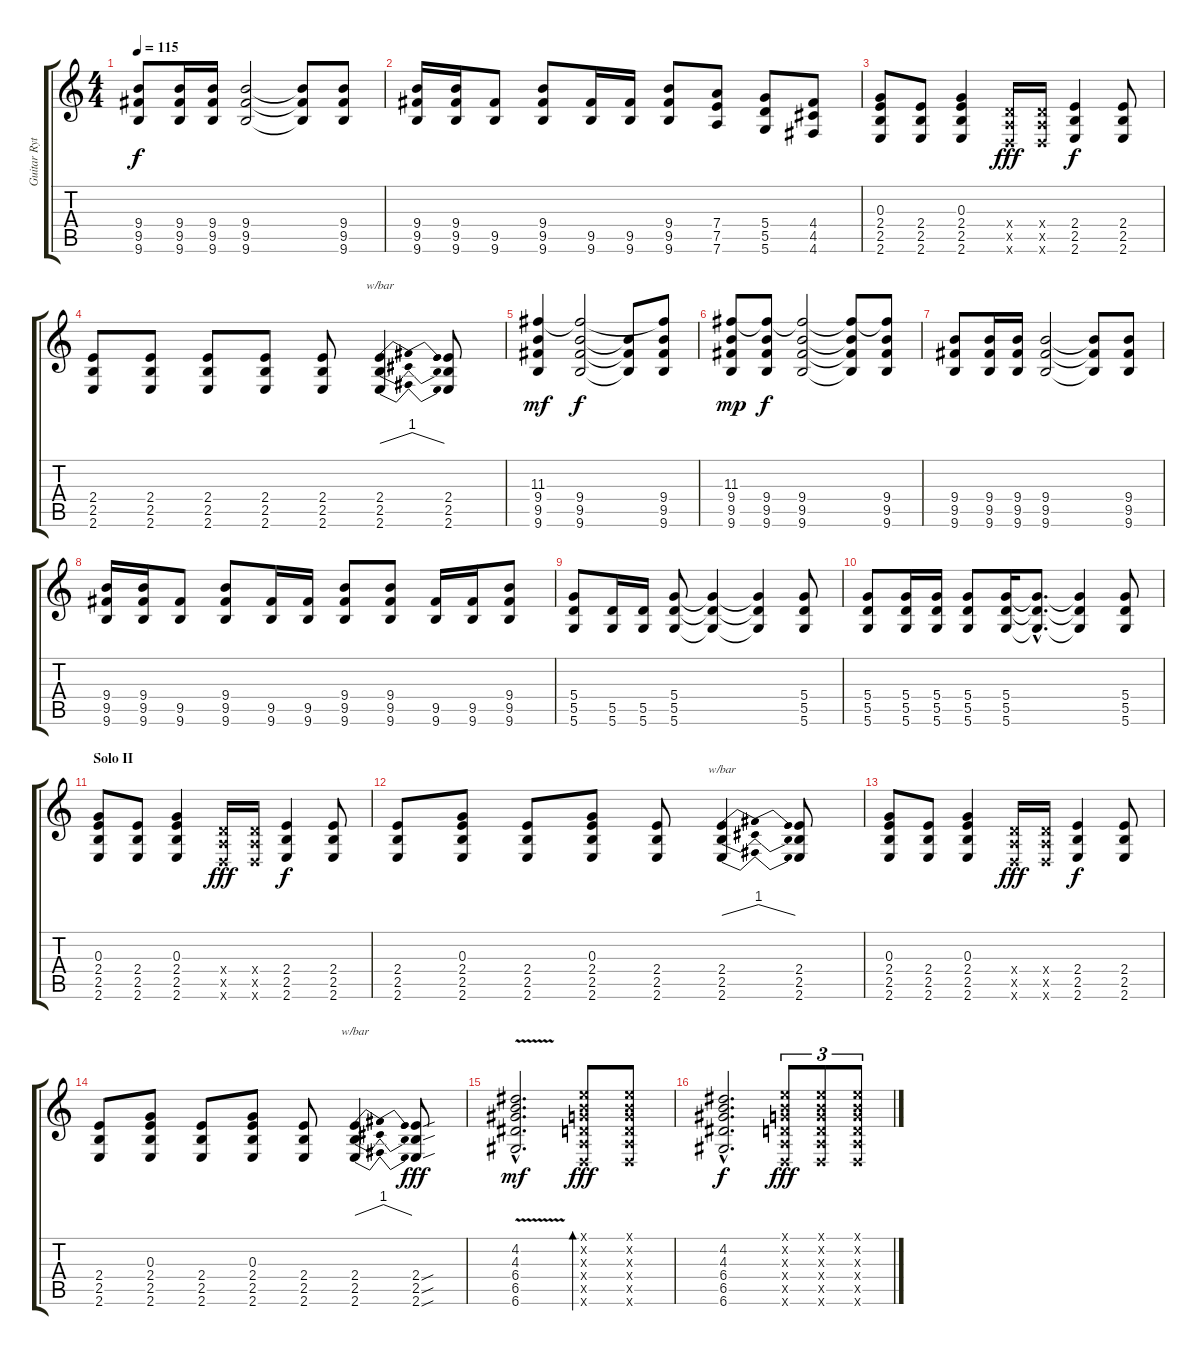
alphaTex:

\track ("Guitar Rythm" "Guitar Ryt") {instrument distortionguitar}
\staff {score tabs}
\tuning (E4 B3 G3 D3 A2 D2) {hide}
\ts (4 4)
\tempo 115
\clef g2
\ks c
(9.4 9.5 9.6).8{dy f} (9.4 9.5 9.6).16 (9.4 9.5 9.6).16 (9.4 9.5 9.6).2 (9.4{t} 9.5{t} 9.6{t}).8 (9.4 9.5 9.6).8 |
(9.4 9.5 9.6).16 (9.4 9.5 9.6).16 (9.5 9.6).8 (9.4 9.5 9.6).8 (9.5 9.6).16 (9.5 9.6).16 (9.4 9.5 9.6).8 (7.4 7.5 7.6).8 (5.4 5.5 5.6).8 (4.4 4.5 4.6).8 |
(0.3 2.4 2.5 2.6).8 (2.4 2.5 2.6).8 (0.3 2.4 2.5 2.6).4 (0.4{x} 0.5{x} 0.6{x}).16{dy fff} (0.4{x} 0.5{x} 0.6{x}).16 (2.4 2.5 2.6).4{dy f} (2.4 2.5 2.6).8 |
(2.4 2.5 2.6).8 (2.4 2.5 2.6).8 (2.4 2.5 2.6).8 (2.4 2.5 2.6).8 (2.4 2.5 2.6).8 (2.4 2.5 2.6).4{tbe (dip default 0 0 30 4 60 0)} (2.4 2.5 2.6).8 |
(11.3 9.4 9.5 9.6).4{dy mf} (11.3{t} 9.4 9.5 9.6).2{dy f} (9.4{t} 9.5{t} 9.6{t}).8 (11.3{t} 9.4 9.5 9.6).8 |
(11.3 9.4 9.5 9.6).8{dy mp} (11.3{t} 9.4 9.5 9.6).8{dy f} (11.3{t} 9.4 9.5 9.6).2 (11.3{t} 9.4{t} 9.5{t} 9.6{t}).8 (11.3{t} 9.4 9.5 9.6).8 |
(9.4 9.5 9.6).8 (9.4 9.5 9.6).16 (9.4 9.5 9.6).16 (9.4 9.5 9.6).2 (9.4{t} 9.5{t} 9.6{t}).8 (9.4 9.5 9.6).8 |
(9.4 9.5 9.6).16 (9.4 9.5 9.6).16 (9.5 9.6).8 (9.4 9.5 9.6).8 (9.5 9.6).16 (9.5 9.6).16 (9.4 9.5 9.6).8 (9.4 9.5 9.6).8 (9.5 9.6).16 (9.5 9.6).16 (9.4 9.5 9.6).8 |
(5.4 5.5 5.6).8 (5.5 5.6).16 (5.5 5.6).16 (5.4 5.5 5.6).8 (5.4{t} 5.5{t} 5.6{t}).4 (5.4{t} 5.5{t} 5.6{t}).4 (5.4 5.5 5.6).8 |
(5.4 5.5 5.6).8 (5.4 5.5 5.6).16 (5.4 5.5 5.6).16 (5.4 5.5 5.6).8 (5.4 5.5 5.6).16 (5.4{hac t} 5.5{hac t} 5.6{hac t}).8{d} (5.4{t} 5.5{t} 5.6{t}).4 (5.4 5.5 5.6).8 |
\section ("" "Solo II")
(0.3 2.4 2.5 2.6).8 (2.4 2.5 2.6).8 (0.3 2.4 2.5 2.6).4 (0.4{x} 0.5{x} 0.6{x}).16{dy fff} (0.4{x} 0.5{x} 0.6{x}).16 (2.4 2.5 2.6).4{dy f} (2.4 2.5 2.6).8 |
(2.4 2.5 2.6).8 (0.3 2.4 2.5 2.6).8 (2.4 2.5 2.6).8 (0.3 2.4 2.5 2.6).8 (2.4 2.5 2.6).8 (2.4 2.5 2.6).4{tbe (dip default 0 0 30 4 60 0)} (2.4 2.5 2.6).8 |
(0.3 2.4 2.5 2.6).8 (2.4 2.5 2.6).8 (0.3 2.4 2.5 2.6).4 (0.4{x} 0.5{x} 0.6{x}).16{dy fff} (0.4{x} 0.5{x} 0.6{x}).16 (2.4 2.5 2.6).4{dy f} (2.4 2.5 2.6).8 |
(2.4 2.5 2.6).8 (0.3 2.4 2.5 2.6).8 (2.4 2.5 2.6).8 (0.3 2.4 2.5 2.6).8 (2.4 2.5 2.6).8 (2.4 2.5 2.6).4{tbe (dip default 0 0 30 4 60 0)} (2.4{sou} 2.5{sou} 2.6{sou}).8{dy fff} |
(4.2{v hac} 4.3{v hac} 6.4{v hac} 6.5{hac} 6.6{v hac}).2{d dy mf volume 12} (0.1{x} 0.2{x} 0.3{x} 0.4{x} 0.5{x} 0.6{x}).8{bd 480 dy fff} (0.1{x} 0.2{x} 0.3{x} 0.4{x} 0.5{x} 0.6{x}).8 |
(4.2{hac} 4.3{hac} 6.4{hac} 6.5{hac} 6.6{hac}).2{d dy f} (0.1{x} 0.2{x} 0.3{x} 0.4{x} 0.5{x} 0.6{x}).8{tu (3 2) dy fff} (0.1{x} 0.2{x} 0.3{x} 0.4{x} 0.5{x} 0.6{x}).8{tu (3 2)} (0.1{x} 0.2{x} 0.3{x} 0.4{x} 0.5{x} 0.6{x}).8{tu (3 2)}
